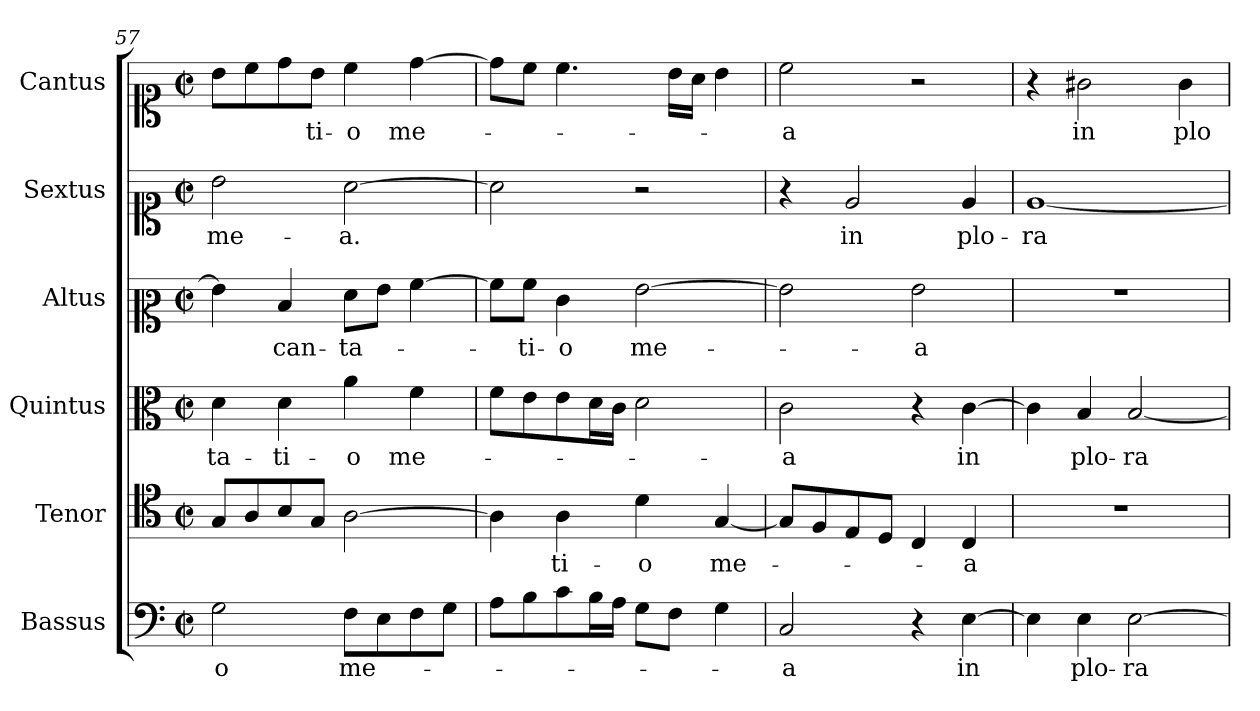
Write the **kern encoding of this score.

**kern	**text	**kern	**text	**kern	**text	**kern	**text	**kern	**text	**kern	**text
*part6	*part6	*part5	*part5	*part4	*part4	*part3	*part3	*part2	*part2	*part1	*part1
*staff6	*staff6	*staff5	*staff5	*staff4	*staff4	*staff3	*staff3	*staff2	*staff2	*staff1	*staff1
*I"Bassus	*	*I"Tenor	*	*I"Quintus	*	*I"Altus	*	*I"Sextus	*	*I"Cantus	*
*clefF4	*	*clefC4	*	*clefC3	*	*clefC2	*	*clefC1	*	*clefC1	*
*k[]	*	*k[]	*	*k[]	*	*k[]	*	*k[]	*	*k[]	*
*C:	*	*C:	*	*C:	*	*C:	*	*C:	*	*C:	*
*M2/2	*	*M2/2	*	*M2/2	*	*M2/2	*	*M2/2	*	*M2/2	*
*met(c|)	*	*met(c|)	*	*met(c|)	*	*met(c|)	*	*met(c|)	*	*met(c|)	*
=57	=57	=57	=57	=57	=57	=57	=57	=57	=57	=57	=57
!	!LO:LY:b:color=#000000	!	!	!	!	!	!	!	!	!	!
!	!	!	!	!	!LO:LY:b:color=#000000	!	!	!	!	!	!
!	!	!	!	!	!	!	!	!	!LO:LY:b:color=#000000	!	!
2Gi\	-o	8Gi/L	.	4di\	-ta-	4gi\]	.	2bi\	me-	8bi\L	.
.	.	8Ai/	.	.	.	.	.	.	.	8cci\	.
!	!	!	!	!	!LO:LY:b:color=#000000	!	!	!	!	!	!
!	!	!	!	!	!	!	!LO:LY:b:color=#000000	!	!	!	!
.	.	8Bi/	.	4di\	-ti-	4di/	can-	.	.	8ddi\	.
!	!	!	!	!	!	!	!	!	!	!	!LO:LY:b:color=#000000
.	.	8Gi/J	.	.	.	.	.	.	.	8bi\J	-ti-
!	!LO:LY:b:color=#000000	!	!	!	!	!	!	!	!	!	!
!	!	!	!	!	!LO:LY:b:color=#000000	!	!	!	!	!	!
!	!	!	!	!	!	!	!LO:LY:b:color=#000000	!	!	!	!
!	!	!	!	!	!	!	!	!	!LO:LY:b:color=#000000	!	!
!	!	!	!	!	!	!	!	!	!	!	!LO:LY:b:color=#000000
8Fi\L	me-	[>2Ai\	.	4ai\	-o	8fi\L	-ta-	[>2ai\	-a.	4cci\	-o
8Ei\	.	.	.	.	.	8gi\J	.	.	.	.	.
!	!	!	!	!	!LO:LY:b:color=#000000	!	!	!	!	!	!
!	!	!	!	!	!	!	!	!	!	!	!LO:LY:b:color=#000000
8Fi\	.	.	.	4fi\	me-	[>4ai\	.	.	.	[>4ddi\	me-
8Gi\J	.	.	.	.	.	.	.	.	.	.	.
=58	=58	=58	=58	=58	=58	=58	=58	=58	=58	=58	=58
8Ai\L	.	4Ai\]	.	8fi\L	.	8ai\L]	.	2ai\]	.	8ddi\L]	.
!	!	!	!	!	!	!	!LO:LY:b:color=#000000	!	!	!	!
8Bi\	.	.	.	8ei\	.	8ai\J	-ti-	.	.	8cci\J	.
!	!	!	!LO:LY:b:color=#000000	!	!	!	!	!	!	!	!
!	!	!	!	!	!	!	!LO:LY:b:color=#000000	!	!	!	!
8ci\	.	4Ai\	-ti-	8ei\	.	4ei\	-o	.	.	4.cci\	.
16Bi\L	.	.	.	16di\L	.	.	.	.	.	.	.
16Ai\JJ	.	.	.	16ci\JJ	.	.	.	.	.	.	.
!	!	!	!LO:LY:b:color=#000000	!	!	!	!	!	!	!	!
!	!	!	!	!	!	!	!LO:LY:b:color=#000000	!	!	!	!
8Gi\L	.	4di\	-o	2di\	.	[>2gi\	me-	2r	.	.	.
8Fi\J	.	.	.	.	.	.	.	.	.	16bi\LL	.
.	.	.	.	.	.	.	.	.	.	16ai\JJ	.
!	!	!	!LO:LY:b:color=#000000	!	!	!	!	!	!	!	!
4Gi\	.	[<4Gi/	me-	.	.	.	.	.	.	4bi\	.
!!LO:LB:g=z
=59	=59	=59	=59	=59	=59	=59	=59	=59	=59	=59	=59
!	!LO:LY:b:color=#000000	!	!	!	!	!	!	!	!	!	!
!	!	!	!	!	!LO:LY:b:color=#000000	!	!	!	!	!	!
!	!	!	!	!	!	!	!	!	!	!	!LO:LY:b:color=#000000
2Ci/	-a	8Gi/L]	.	2ci\	-a	2gi\]	.	4r	.	2cci\	-a
.	.	8Fi/	.	.	.	.	.	.	.	.	.
!	!	!	!	!	!	!	!	!	!LO:LY:b:color=#000000	!	!
.	.	8Ei/	.	.	.	.	.	2ei/	in	.	.
.	.	8Di/J	.	.	.	.	.	.	.	.	.
!	!	!	!	!	!	!	!LO:LY:b:color=#000000	!	!	!	!
4r	.	4Ci/	.	4r	.	2gi\	-a	.	.	2r	.
!	!LO:LY:b:color=#000000	!	!	!	!	!	!	!	!	!	!
!	!	!	!LO:LY:b:color=#000000	!	!	!	!	!	!	!	!
!	!	!	!	!	!LO:LY:b:color=#000000	!	!	!	!	!	!
!	!	!	!	!	!	!	!	!	!LO:LY:b:color=#000000	!	!
[>4Ei\	in	4Ci/	-a	[>4ci\	in	.	.	4ei/	plo-	.	.
=60	=60	=60	=60	=60	=60	=60	=60	=60	=60	=60	=60
!	!	!	!	!	!	!	!	!	!LO:LY:b:color=#000000	!	!
4Ei\]	.	1r	.	4ci\]	.	1r	.	[<1ei	-ra-	4r	.
!	!LO:LY:b:color=#000000	!	!	!	!	!	!	!	!	!	!
!	!	!	!	!	!LO:LY:b:color=#000000	!	!	!	!	!	!
!	!	!	!	!	!	!	!	!	!	!	!LO:LY:b:color=#000000
4Ei\	plo-	.	.	4Bi/	plo-	.	.	.	.	2g#Xi\	in
!	!LO:LY:b:color=#000000	!	!	!	!	!	!	!	!	!	!
!	!	!	!	!	!LO:LY:b:color=#000000	!	!	!	!	!	!
[>2Ei\	-ra-	.	.	[<2Bi/	-ra-	.	.	.	.	.	.
!	!	!	!	!	!	!	!	!	!	!	!LO:LY:b:color=#000000
.	.	.	.	.	.	.	.	.	.	4g#i\	plo-
=	=	=	=	=	=	=	=	=	=	=	=
*-	*-	*-	*-	*-	*-	*-	*-	*-	*-	*-	*-
